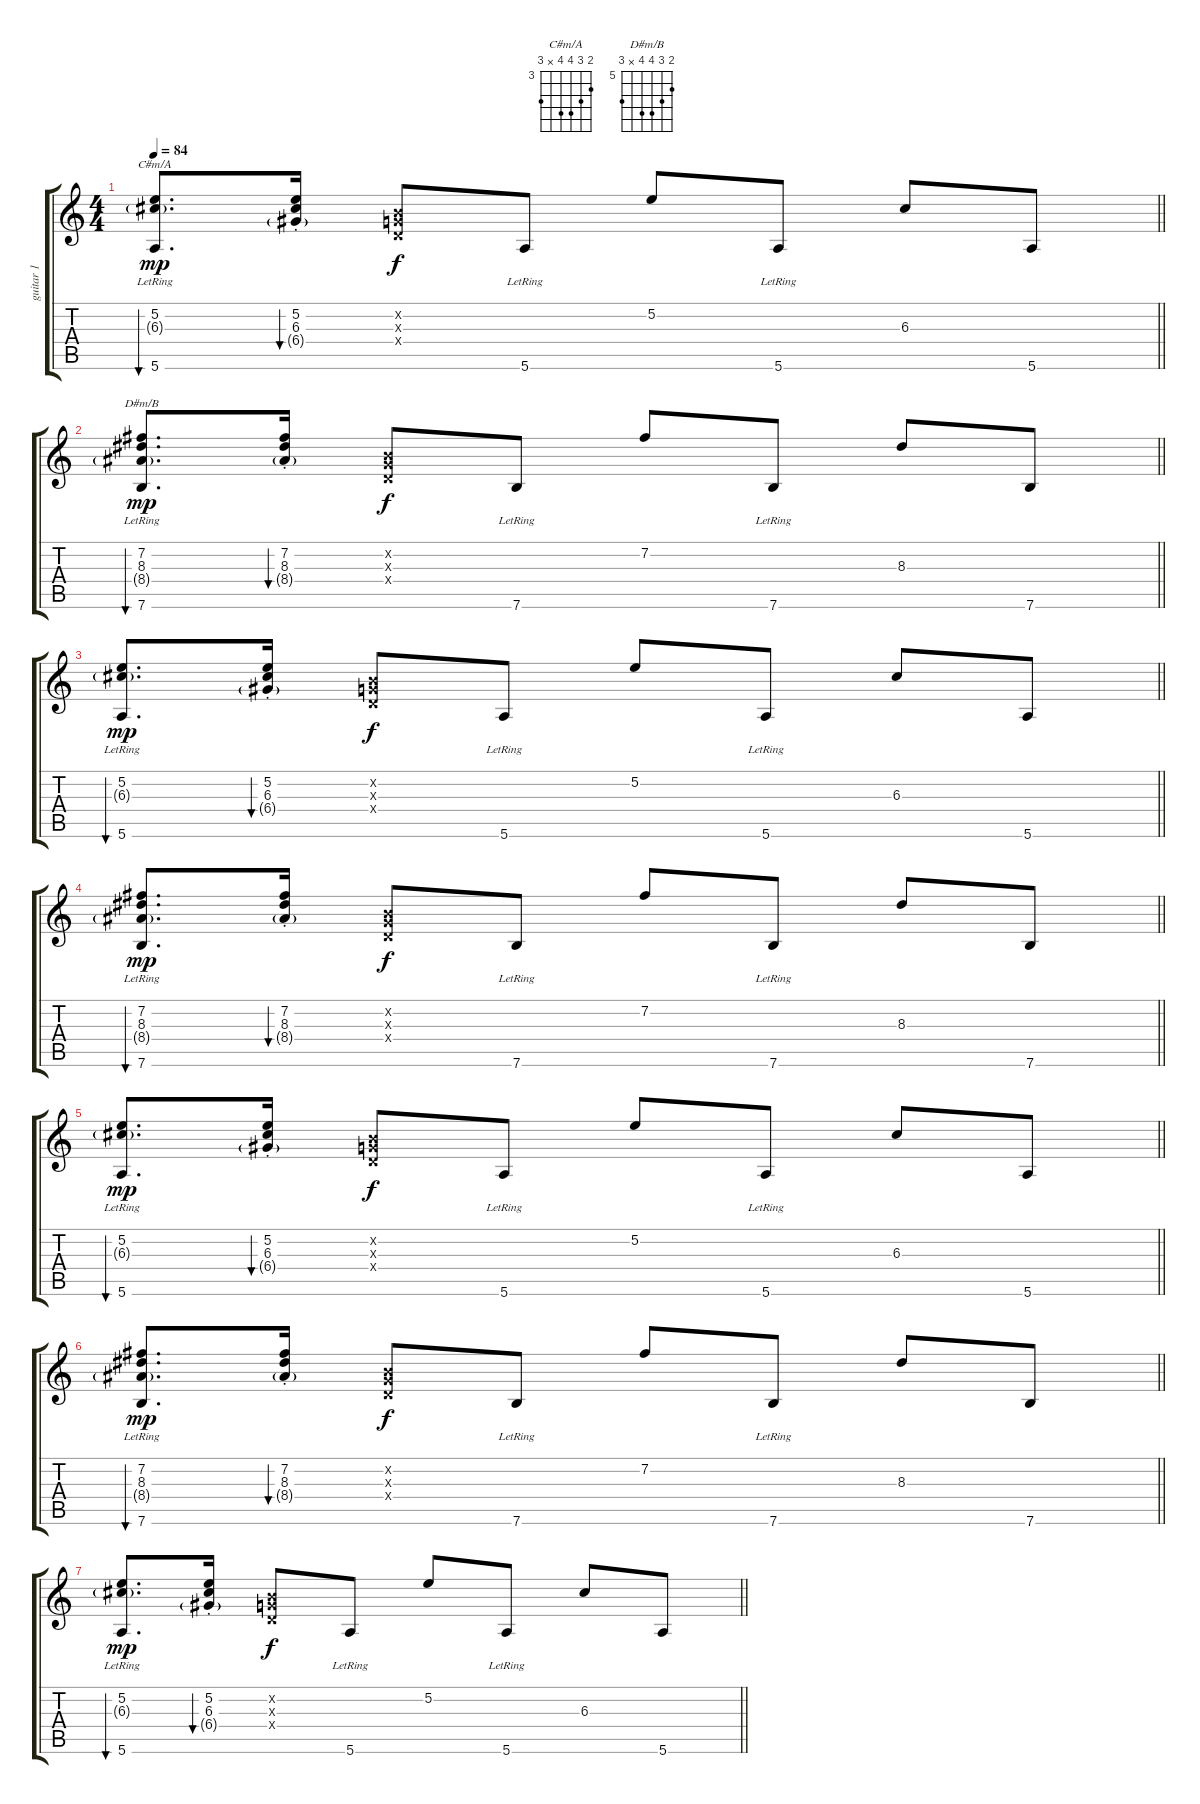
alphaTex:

\track ("guitar 1" "guitar 1") {instrument acousticguitarnylon}
\staff {score tabs}
\tuning (E4 B3 G3 D3 A2 E2) {hide}
\chord ("C#m/A" 4 5 6 6 x 5) {firstfret 3}
\chord ("D#m/B" 6 7 8 8 x 7) {firstfret 5}
\ts (4 4)
\tempo 84
\clef g2
\barLineRight lightlight
\ks c
(5.2 6.3{g} 5.6{lr}).8{d bu 30 ch "C#m/A" dy mp} (5.2{st} 6.3{st} 6.4{g st}).16{bu 60} (0.2{x} 0.3{x} 0.4{x}).8{dy f} 5.6{lr}.8 5.2.8 5.6{lr}.8 6.3.8 5.6.8 |
\barLineRight lightlight
(7.2 8.3 8.4{g} 7.6{lr}).8{d bu 30 ch "D#m/B" dy mp} (7.2{st} 8.3{st} 8.4{g st}).16{bu 60} (0.2{x} 0.3{x} 0.4{x}).8{dy f} 7.6{lr}.8 7.2.8 7.6{lr}.8 8.3.8 7.6.8 |
\barLineRight lightlight
(5.2 6.3{g} 5.6{lr}).8{d bu 30 dy mp} (5.2{st} 6.3{st} 6.4{g st}).16{bu 60} (0.2{x} 0.3{x} 0.4{x}).8{dy f} 5.6{lr}.8 5.2.8 5.6{lr}.8 6.3.8 5.6.8 |
\barLineRight lightlight
(7.2 8.3 8.4{g} 7.6{lr}).8{d bu 30 dy mp} (7.2{st} 8.3{st} 8.4{g st}).16{bu 60} (0.2{x} 0.3{x} 0.4{x}).8{dy f} 7.6{lr}.8 7.2.8 7.6{lr}.8 8.3.8 7.6.8 |
\barLineRight lightlight
(5.2 6.3{g} 5.6{lr}).8{d bu 30 dy mp} (5.2{st} 6.3{st} 6.4{g st}).16{bu 60} (0.2{x} 0.3{x} 0.4{x}).8{dy f} 5.6{lr}.8 5.2.8 5.6{lr}.8 6.3.8 5.6.8 |
\barLineRight lightlight
(7.2 8.3 8.4{g} 7.6{lr}).8{d bu 30 dy mp} (7.2{st} 8.3{st} 8.4{g st}).16{bu 60} (0.2{x} 0.3{x} 0.4{x}).8{dy f} 7.6{lr}.8 7.2.8 7.6{lr}.8 8.3.8 7.6.8 |
\barLineRight lightlight
(5.2 6.3{g} 5.6{lr}).8{d bu 30 dy mp} (5.2{st} 6.3{st} 6.4{g st}).16{bu 60} (0.2{x} 0.3{x} 0.4{x}).8{dy f} 5.6{lr}.8 5.2.8 5.6{lr}.8 6.3.8 5.6.8
